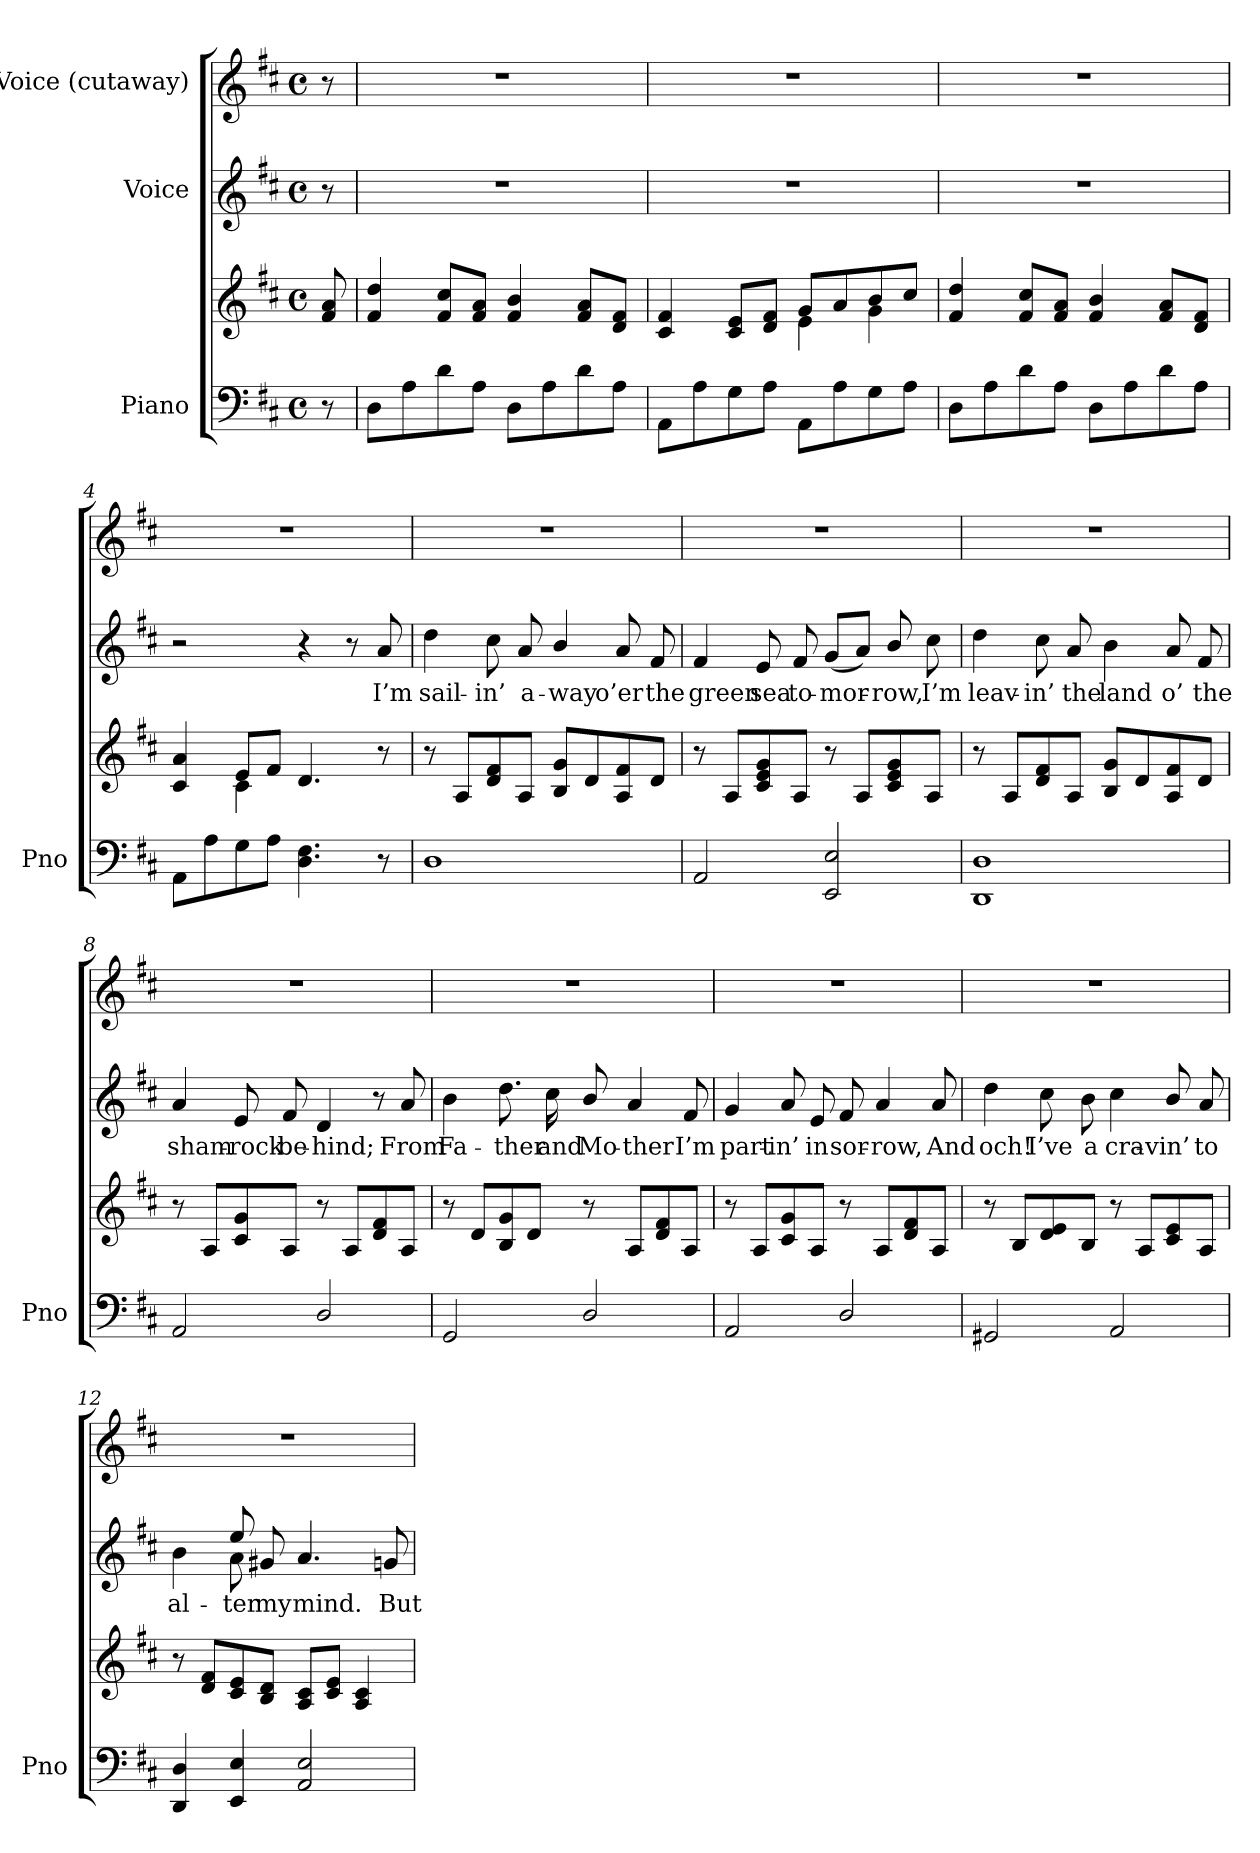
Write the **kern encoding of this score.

**kern	**kern	**kern	**text	**kern
*part3	*part3	*part2	*part2	*part1
*staff4	*staff3	*staff2	*staff2	*staff1
*I"Piano	*	*I"Voice	*	*I"Voice (cutaway)
*I'Pno	*	*	*	*
*clefF4	*clefG2	*clefG2	*	*clefG2
*k[f#c#]	*k[f#c#]	*k[f#c#]	*	*k[f#c#]
*M4/4	*M4/4	*M4/4	*	*M4/4
*met(c)	*met(c)	*met(c)	*	*met(c)
=	=	=	=	=
8r	8f#/ 8a/	8r	.	8r
=1	=1	=1	=1	=1
8D\L	4f#/ 4dd/	1r	.	1r
8A\	.	.	.	.
8d\	8f#/ 8cc#/L	.	.	.
8A\J	8f#/ 8a/J	.	.	.
8D\L	4f#/ 4b/	.	.	.
8A\	.	.	.	.
8d\	8f#/ 8a/L	.	.	.
8A\J	8d/ 8f#/J	.	.	.
=2	=2	=2	=2	=2
*	*^	*	*	*
8AA\L	4c#/ 4f#/	2ryy	1r	.	1r
8A\	.	.	.	.	.
8G\	8c#/ 8e/L	.	.	.	.
8A\J	8d/ 8f#/J	.	.	.	.
8AA\L	8g/L	4e\	.	.	.
8A\	8a/	.	.	.	.
8G\	8b/	4g\	.	.	.
8A\J	8cc#/J	.	.	.	.
*	*v	*v	*	*	*
=3	=3	=3	=3	=3
8D\L	4f#/ 4dd/	1r	.	1r
8A\	.	.	.	.
8d\	8f#/ 8cc#/L	.	.	.
8A\J	8f#/ 8a/J	.	.	.
8D\L	4f#/ 4b/	.	.	.
8A\	.	.	.	.
8d\	8f#/ 8a/L	.	.	.
8A\J	8d/ 8f#/J	.	.	.
=4	=4	=4	=4	=4
*	*^	*	*	*
8AA\L	4c#/ 4a/	4ryy	2r	.	1r
8A\	.	.	.	.	.
8G\	8e/L	4c#\	.	.	.
8A\J	8f#/J	.	.	.	.
4.D\ 4.F#\	4.d/	2ryy	4r	.	.
.	.	.	8r	.	.
!	!	!	!	!LO:LY:b	!
8r	8r	.	8a/	I’m	.
*	*v	*v	*	*	*
!!LO:LB:g=z
=5	=5	=5	=5	=5
!	!	!	!LO:LY:b	!
1D	8r	4dd\	sail-	1r
.	8A/L	.	.	.
!	!	!	!LO:LY:b	!
.	8d/ 8f#/	8cc#\	-in’	.
!	!	!	!LO:LY:b	!
.	8A/J	8a/	a-	.
!	!	!	!LO:LY:b	!
.	8B/ 8g/L	4b/	-way	.
.	8d/	.	.	.
!	!	!	!LO:LY:b	!
.	8A/ 8f#/	8a/	o’er	.
!	!	!	!LO:LY:b	!
.	8d/J	8f#/	the	.
=6	=6	=6	=6	=6
!	!	!	!LO:LY:b	!
2AA/	8r	4f#/	green	1r
.	8A/L	.	.	.
!	!	!	!LO:LY:b	!
.	8c#/ 8e/ 8g/	8e/	sea	.
!	!	!	!LO:LY:b	!
.	8A/J	8f#/	to-	.
!	!	!	!LO:LY:b	!
2EE/ 2E/	8r	(<8g/L	-mor-	.
.	8A/L	8a/J)	.	.
!	!	!	!LO:LY:b	!
.	8c#/ 8e/ 8g/	8b/	-row,	.
!	!	!	!LO:LY:b	!
.	8A/J	8cc#\	I’m	.
=7	=7	=7	=7	=7
!	!	!	!LO:LY:b	!
1DD 1D	8r	4dd\	leav-	1r
.	8A/L	.	.	.
!	!	!	!LO:LY:b	!
.	8d/ 8f#/	8cc#\	-in’	.
!	!	!	!LO:LY:b	!
.	8A/J	8a/	the	.
!	!	!	!LO:LY:b	!
.	8B/ 8g/L	4b\	land	.
.	8d/	.	.	.
!	!	!	!LO:LY:b	!
.	8A/ 8f#/	8a/	o’	.
!	!	!	!LO:LY:b	!
.	8d/J	8f#/	the	.
=8	=8	=8	=8	=8
!	!	!	!LO:LY:b	!
2AA/	8r	4a/	sham-	1r
.	8A/L	.	.	.
!	!	!	!LO:LY:b	!
.	8c#/ 8g/	8e/	-rock	.
!	!	!	!LO:LY:b	!
.	8A/J	8f#/	be-	.
!	!	!	!LO:LY:b	!
2D/	8r	4d/	-hind;	.
.	8A/L	.	.	.
.	8d/ 8f#/	8r	.	.
!	!	!	!LO:LY:b	!
.	8A/J	8a/	From	.
!!LO:LB:g=z
=9	=9	=9	=9	=9
!	!	!	!LO:LY:b	!
2GG/	8r	4b\	Fa-	1r
.	8d/L	.	.	.
!	!	!	!LO:LY:b	!
.	8B/ 8g/	8.dd\	-ther	.
.	8d/J	.	.	.
!	!	!	!LO:LY:b	!
.	.	16cc#\	and	.
!	!	!	!LO:LY:b	!
2D/	8r	8b/	Mo-	.
!	!	!	!LO:LY:b	!
.	8A/L	4a/	-ther	.
.	8d/ 8f#/	.	.	.
!	!	!	!LO:LY:b	!
.	8A/J	8f#/	I’m	.
=10	=10	=10	=10	=10
!	!	!	!LO:LY:b	!
2AA/	8r	4g/	part-	1r
.	8A/L	.	.	.
!	!	!	!LO:LY:b	!
.	8c#/ 8g/	8a/	-in’	.
!	!	!	!LO:LY:b	!
.	8A/J	8e/	in	.
!	!	!	!LO:LY:b	!
2D/	8r	8f#/	sor-	.
!	!	!	!LO:LY:b	!
.	8A/L	4a/	-row,	.
.	8d/ 8f#/	.	.	.
!	!	!	!LO:LY:b	!
.	8A/J	8a/	And	.
=11	=11	=11	=11	=11
!	!	!	!LO:LY:b	!
2GG#X/	8r	4dd\	och!	1r
.	8B/L	.	.	.
!	!	!	!LO:LY:b	!
.	8d/ 8e/	8cc#\	I’ve	.
!	!	!	!LO:LY:b	!
.	8B/J	8b\	a	.
!	!	!	!LO:LY:b	!
2AA/	8r	4cc#\	cra-	.
.	8A/L	.	.	.
!	!	!	!LO:LY:b	!
.	8c#/ 8e/	8b/	-vin’	.
!	!	!	!LO:LY:b	!
.	8A/J	8a/	to	.
!!LO:LB:g=z
=12	=12	=12	=12	=12
!	!	!	!LO:LY:b	!
*	*	*^	*	*
4DD/ 4D/	8r	4b\	4ryy	al-	1r
.	8d/ 8f#/L	.	.	.	.
!	!	!	!	!LO:LY:b	!
4EE/ 4E/	8c#/ 8e/	8a\	8ee/	-ter	.
!	!	!	!	!LO:LY:b	!
.	8B/ 8d/J	8g#X/	8ryy	my	.
!	!	!	!	!LO:LY:b	!
2AA/ 2E/	8A/ 8c#/L	4.a/	2ryy	mind.	.
.	8c#/ 8e/J	.	.	.	.
.	4A/ 4c#/	.	.	.	.
!	!	!	!	!LO:LY:b	!
.	.	8gn/	.	But	.
*	*	*v	*v	*	*
=	=	=	=	=
*-	*-	*-	*-	*-
